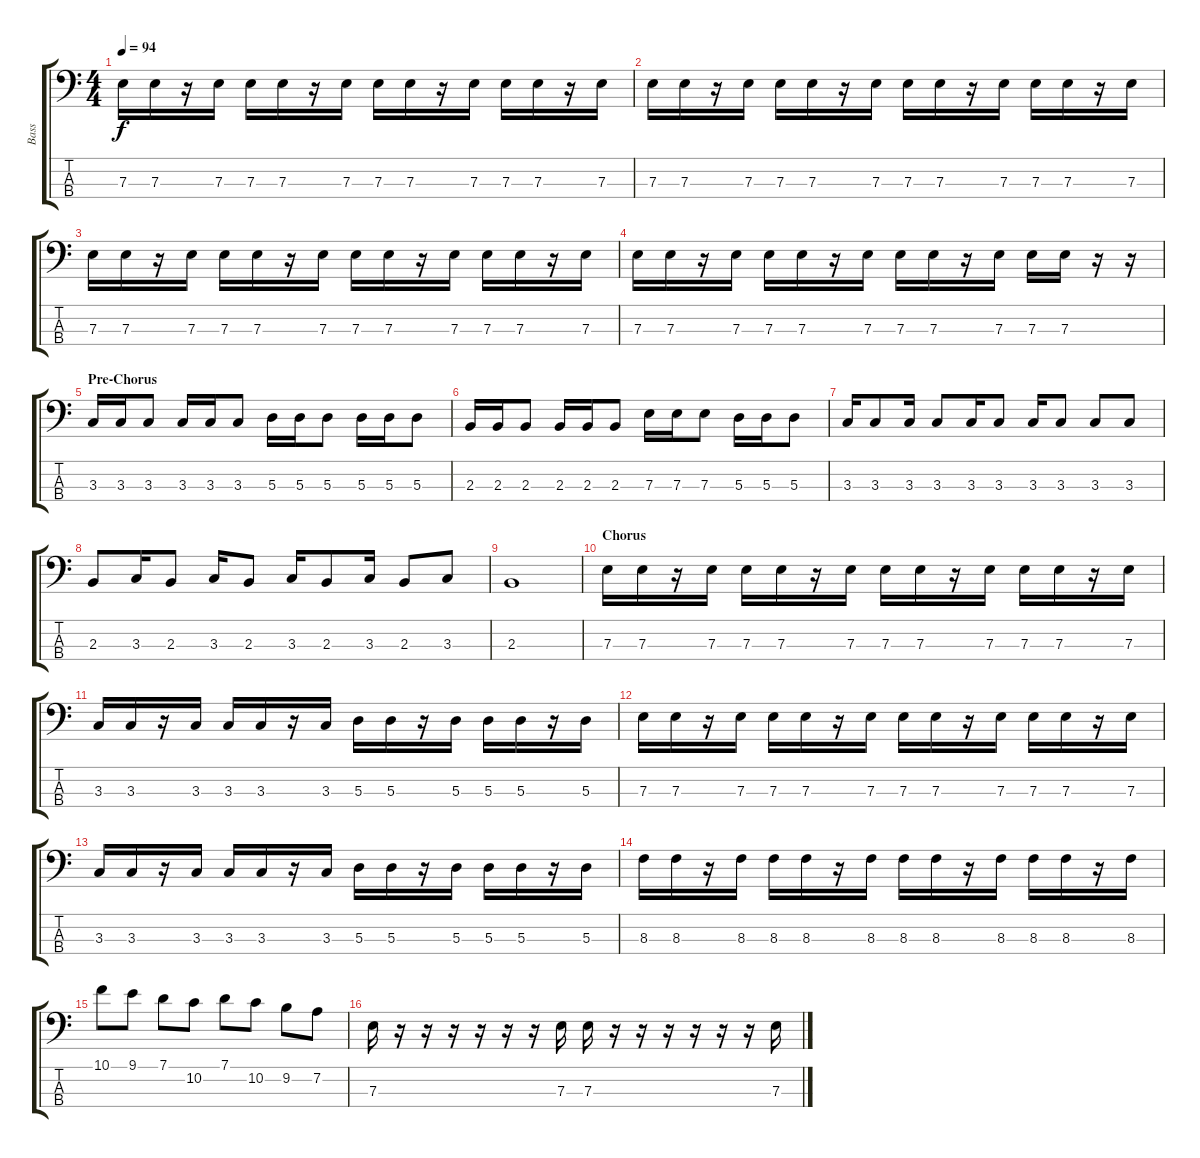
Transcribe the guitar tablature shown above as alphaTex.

\track ("Bass" "Bass") {instrument electricbassfinger}
\staff {score tabs}
\tuning (G2 D2 A1 E1) {hide}
\ts (4 4)
\tempo 94
\clef f4
\ks c
7.3.16{dy f} 7.3.16 r.16 7.3.16 7.3.16 7.3.16 r.16 7.3.16 7.3.16 7.3.16 r.16 7.3.16 7.3.16 7.3.16 r.16 7.3.16 |
7.3.16 7.3.16 r.16 7.3.16 7.3.16 7.3.16 r.16 7.3.16 7.3.16 7.3.16 r.16 7.3.16 7.3.16 7.3.16 r.16 7.3.16 |
7.3.16 7.3.16 r.16 7.3.16 7.3.16 7.3.16 r.16 7.3.16 7.3.16 7.3.16 r.16 7.3.16 7.3.16 7.3.16 r.16 7.3.16 |
7.3.16 7.3.16 r.16 7.3.16 7.3.16 7.3.16 r.16 7.3.16 7.3.16 7.3.16 r.16 7.3.16 7.3.16 7.3.16 r.16 r.16 |
\section ("" "Pre-Chorus")
3.3.16 3.3.16 3.3.8 3.3.16 3.3.16 3.3.8 5.3.16 5.3.16 5.3.8 5.3.16 5.3.16 5.3.8 |
2.3.16 2.3.16 2.3.8 2.3.16 2.3.16 2.3.8 7.3.16 7.3.16 7.3.8 5.3.16 5.3.16 5.3.8 |
3.3.16 3.3.8 3.3.16 3.3.8 3.3.16 3.3.8 3.3.16 3.3.8 3.3.8 3.3.8 |
2.3.8 3.3.16 2.3.8 3.3.16 2.3.8 3.3.16 2.3.8 3.3.16 2.3.8 3.3.8 |
2.3.1 |
\section ("" "Chorus")
7.3.16 7.3.16 r.16 7.3.16 7.3.16 7.3.16 r.16 7.3.16 7.3.16 7.3.16 r.16 7.3.16 7.3.16 7.3.16 r.16 7.3.16 |
3.3.16 3.3.16 r.16 3.3.16 3.3.16 3.3.16 r.16 3.3.16 5.3.16 5.3.16 r.16 5.3.16 5.3.16 5.3.16 r.16 5.3.16 |
7.3.16 7.3.16 r.16 7.3.16 7.3.16 7.3.16 r.16 7.3.16 7.3.16 7.3.16 r.16 7.3.16 7.3.16 7.3.16 r.16 7.3.16 |
3.3.16 3.3.16 r.16 3.3.16 3.3.16 3.3.16 r.16 3.3.16 5.3.16 5.3.16 r.16 5.3.16 5.3.16 5.3.16 r.16 5.3.16 |
8.3.16 8.3.16 r.16 8.3.16 8.3.16 8.3.16 r.16 8.3.16 8.3.16 8.3.16 r.16 8.3.16 8.3.16 8.3.16 r.16 8.3.16 |
10.1.8 9.1.8 7.1.8 10.2.8 7.1.8 10.2.8 9.2.8 7.2.8 |
7.3.16 r.16 r.16 r.16 r.16 r.16 r.16 7.3.16 7.3.16 r.16 r.16 r.16 r.16 r.16 r.16 7.3.16
